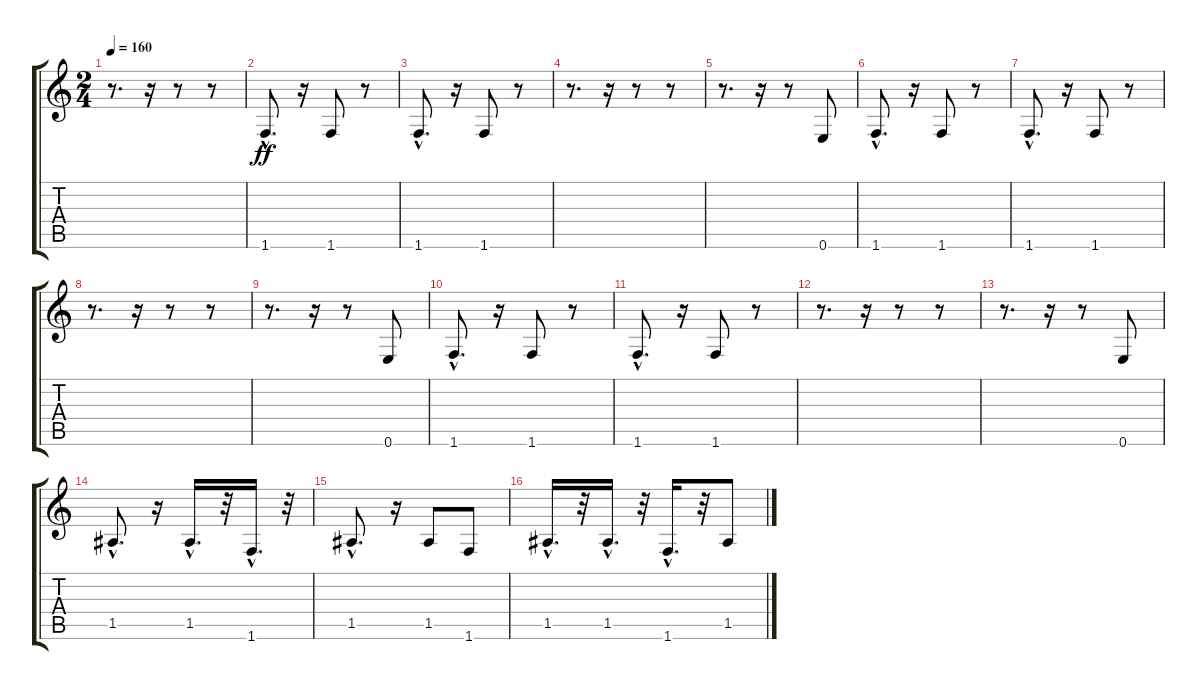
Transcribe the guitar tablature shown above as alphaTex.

\track "" {instrument electricguitarjazz}
\staff {score tabs}
\tuning (E4 B3 G3 D3 A2 E2) {hide}
\ts (2 4)
\tempo 160
\clef g2
\ks c
r.8{d dy ff} r.16 r.8 r.8 |
1.6{hac}.8{d} r.16 1.6.8 r.8 |
1.6{hac}.8{d} r.16 1.6.8 r.8 |
r.8{d} r.16 r.8 r.8 |
r.8{d} r.16 r.8 0.6.8 |
1.6{hac}.8{d} r.16 1.6.8 r.8 |
1.6{hac}.8{d} r.16 1.6.8 r.8 |
r.8{d} r.16 r.8 r.8 |
r.8{d} r.16 r.8 0.6.8 |
1.6{hac}.8{d} r.16 1.6.8 r.8 |
1.6{hac}.8{d} r.16 1.6.8 r.8 |
r.8{d} r.16 r.8 r.8 |
r.8{d} r.16 r.8 0.6.8 |
1.5{hac}.8{d} r.16 1.5{hac}.16{d} r.32 1.6{hac}.16{d} r.32 |
1.5{hac}.8{d} r.16 1.5.8 1.6.8 |
1.5{hac}.16{d} r.32 1.5{hac}.16{d} r.32 1.6{hac}.16{d} r.32 1.5.8
